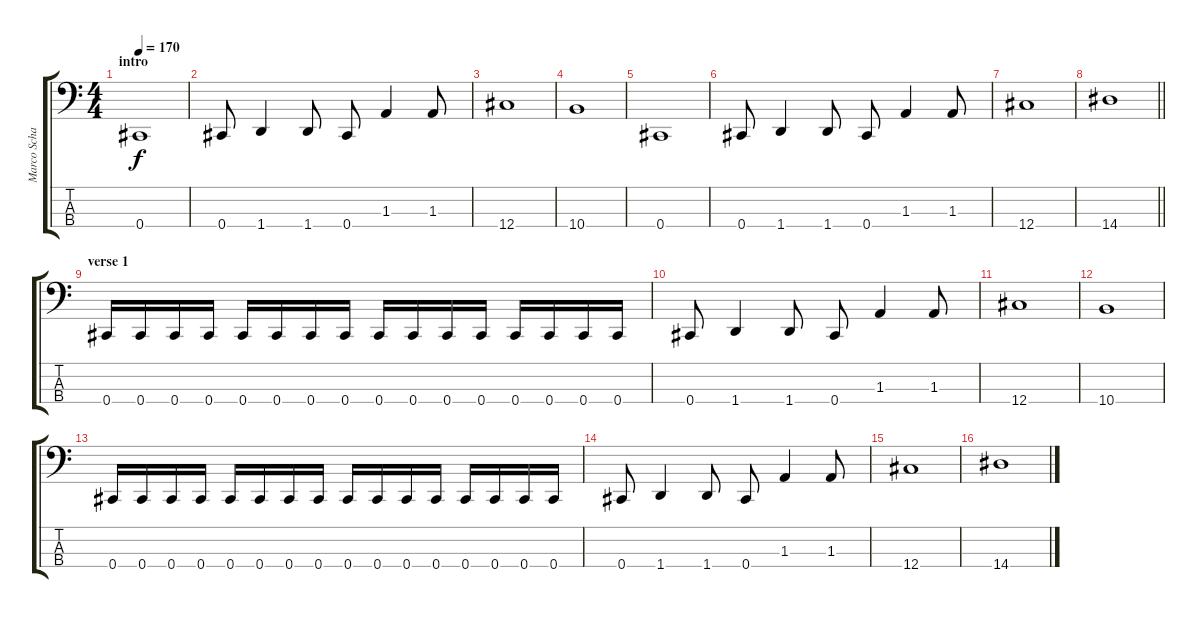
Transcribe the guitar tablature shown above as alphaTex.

\track ("Marco Schaller - Bass" "Marco Scha") {instrument electricbasspick}
\staff {score tabs}
\tuning (Gb2 Db2 Ab1 Db1) {hide}
\ts (4 4)
\section ("" "intro")
\tempo 170
\clef f4
\ks c
0.4.1{dy f instrument electricbasspick} |
0.4.8 1.4.4 1.4.8 0.4.8 1.3.4 1.3.8 |
12.4.1 |
10.4.1 |
0.4.1 |
0.4.8 1.4.4 1.4.8 0.4.8 1.3.4 1.3.8 |
12.4.1 |
\barLineRight lightlight
14.4.1 |
\section ("" "verse 1")
0.4.16 0.4.16 0.4.16 0.4.16 0.4.16 0.4.16 0.4.16 0.4.16 0.4.16 0.4.16 0.4.16 0.4.16 0.4.16 0.4.16 0.4.16 0.4.16 |
0.4.8 1.4.4 1.4.8 0.4.8 1.3.4 1.3.8 |
12.4.1 |
10.4.1 |
0.4.16 0.4.16 0.4.16 0.4.16 0.4.16 0.4.16 0.4.16 0.4.16 0.4.16 0.4.16 0.4.16 0.4.16 0.4.16 0.4.16 0.4.16 0.4.16 |
0.4.8 1.4.4 1.4.8 0.4.8 1.3.4 1.3.8 |
12.4.1 |
14.4.1
